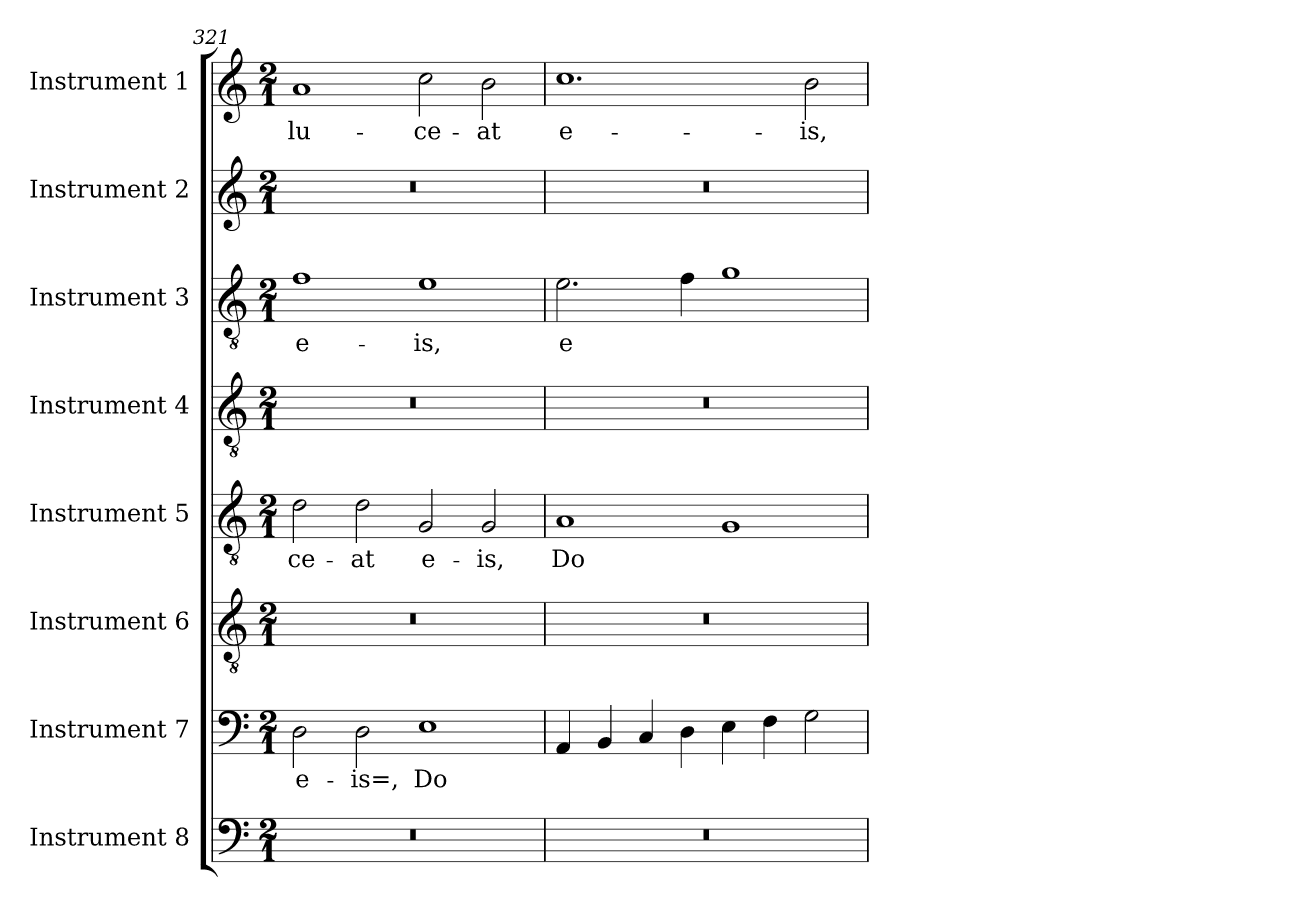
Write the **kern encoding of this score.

**kern	**kern	**text	**kern	**kern	**text	**kern	**kern	**text	**kern	**kern	**text
*part8	*part7	*part7	*part6	*part5	*part5	*part4	*part3	*part3	*part2	*part1	*part1
*staff8	*staff7	*staff7	*staff6	*staff5	*staff5	*staff4	*staff3	*staff3	*staff2	*staff1	*staff1
*I"Instrument 8	*I"Instrument 7	*	*I"Instrument 6	*I"Instrument 5	*	*I"Instrument 4	*I"Instrument 3	*	*I"Instrument 2	*I"Instrument 1	*
*clefF4	*clefF4	*	*clefGv2	*clefGv2	*	*clefGv2	*clefGv2	*	*clefG2	*clefG2	*
*k[]	*k[]	*	*k[]	*k[]	*	*k[]	*k[]	*	*k[]	*k[]	*
*C:	*C:	*	*C:	*C:	*	*C:	*C:	*	*C:	*C:	*
*M2/1	*M2/1	*	*M2/1	*M2/1	*	*M2/1	*M2/1	*	*M2/1	*M2/1	*
=321	=321	=321	=321	=321	=321	=321	=321	=321	=321	=321	=321
!	!	!LO:LY:b:cj	!	!	!LO:LY:b:cj	!	!	!LO:LY:b:cj	!	!	!LO:LY:b:cj
0r	2D\	e-	0r	2d\	-ce-	0r	1f	e-	0r	1a	lu-
!	!	!LO:LY:b:cj	!	!	!LO:LY:b:cj	!	!	!	!	!	!
.	2D\	-is=,	.	2d\	-at	.	.	.	.	.	.
!	!	!LO:LY:b:cj	!	!	!LO:LY:b:cj	!	!	!LO:LY:b:cj	!	!	!LO:LY:b:cj
.	1E	Do-	.	2G/	e-	.	1e	-is,	.	2cc\	-ce-
!	!	!	!	!	!LO:LY:b:cj	!	!	!	!	!	!LO:LY:b:cj
.	.	.	.	2G/	-is,	.	.	.	.	2b\	-at
=322	=322	=322	=322	=322	=322	=322	=322	=322	=322	=322	=322
!	!	!LO:LY:b:cj	!	!	!LO:LY:b:cj	!	!	!LO:LY:b:cj	!	!	!LO:LY:b:cj
0r	4AA/	--	0r	1A	Do-	0r	2.e\	e-	0r	1.cc	e-
!	!	!LO:LY:b:cj	!	!	!	!	!	!	!	!	!
.	4BB/	--	.	.	.	.	.	.	.	.	.
!	!	!LO:LY:b:cj	!	!	!	!	!	!	!	!	!
.	4C/	--	.	.	.	.	.	.	.	.	.
!	!	!LO:LY:b:cj	!	!	!	!	!	!LO:LY:b:cj	!	!	!
.	4D\	--	.	.	.	.	4f\	--	.	.	.
!	!	!LO:LY:b:cj	!	!	!LO:LY:b:cj	!	!	!LO:LY:b:cj	!	!	!
.	4E\	--	.	1G	--	.	1g	--	.	.	.
!	!	!LO:LY:b:cj	!	!	!	!	!	!	!	!	!
.	4F\	--	.	.	.	.	.	.	.	.	.
!	!	!LO:LY:b:cj	!	!	!	!	!	!	!	!	!LO:LY:b:cj
.	2G\	--	.	.	.	.	.	.	.	2b\	-is,
=	=	=	=	=	=	=	=	=	=	=	=
*-	*-	*-	*-	*-	*-	*-	*-	*-	*-	*-	*-
